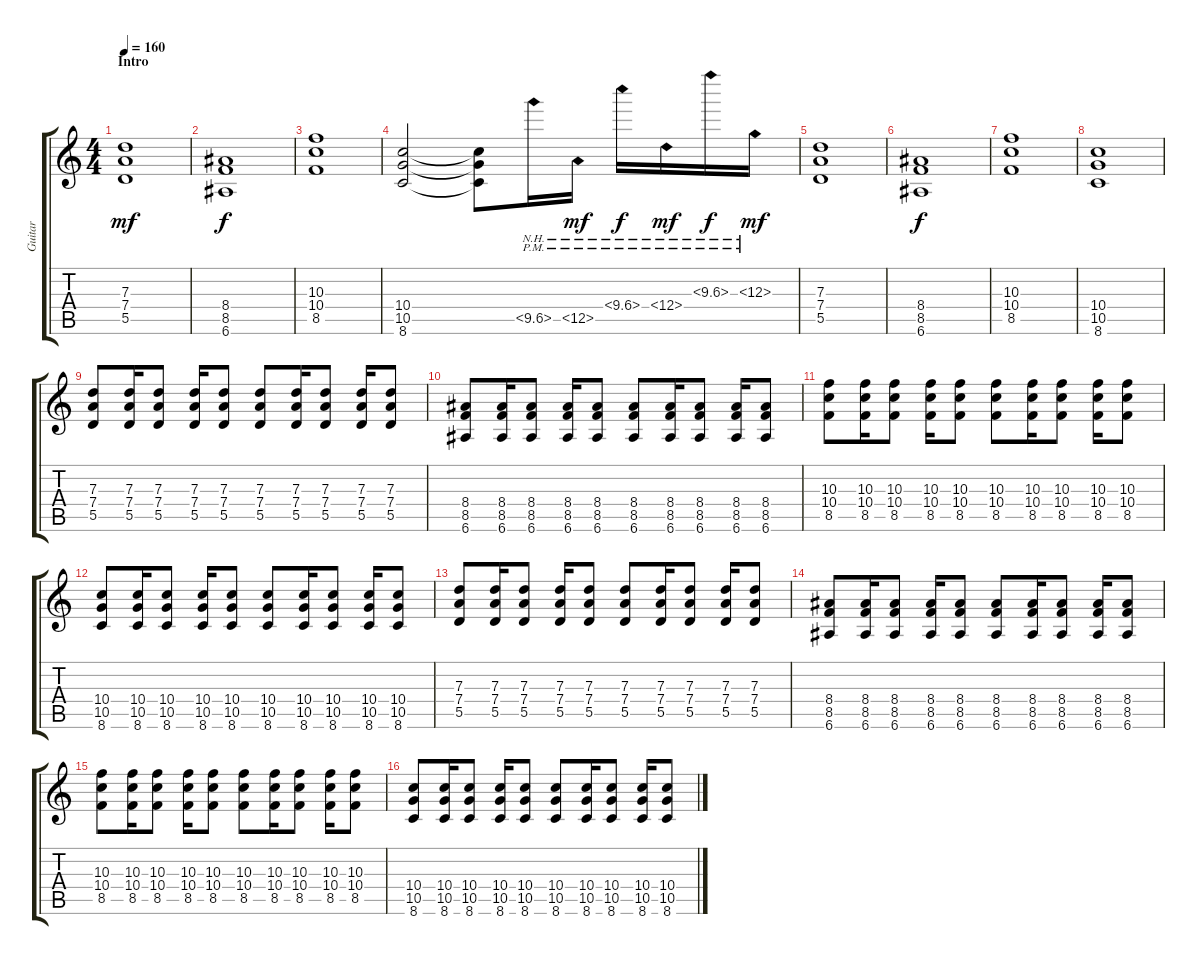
\track ("Guitar" "Guitar") {instrument distortionguitar}
\staff {score tabs}
\tuning (E4 B3 G3 D3 A2 E2) {hide}
\ts (4 4)
\section ("" "Intro")
\tempo 160
\clef g2
\ks c
(7.3 7.4 5.5).1{dy mf instrument distortionguitar} |
(8.4 8.5 6.6).1{dy f} |
(10.3 10.4 8.5).1 |
(10.4 10.5 8.6).2 (10.4{t} 10.5{t} 8.6{t}).8 10.5{nh pm}.16 12.5{nh pm}.16{dy mf} 10.4{nh pm}.16{dy f} 12.4{nh pm}.16{dy mf} 10.3{nh pm}.16{dy f} 12.3{nh pm}.16{dy mf} |
(7.3 7.4 5.5).1 |
(8.4 8.5 6.6).1{dy f} |
(10.3 10.4 8.5).1 |
(10.4 10.5 8.6).1 |
(7.3 7.4 5.5).8 (7.3 7.4 5.5).16 (7.3 7.4 5.5).8 (7.3 7.4 5.5).16 (7.3 7.4 5.5).8 (7.3 7.4 5.5).8 (7.3 7.4 5.5).16 (7.3 7.4 5.5).8 (7.3 7.4 5.5).16 (7.3 7.4 5.5).8 |
(8.4 8.5 6.6).8 (8.4 8.5 6.6).16 (8.4 8.5 6.6).8 (8.4 8.5 6.6).16 (8.4 8.5 6.6).8 (8.4 8.5 6.6).8 (8.4 8.5 6.6).16 (8.4 8.5 6.6).8 (8.4 8.5 6.6).16 (8.4 8.5 6.6).8 |
(10.3 10.4 8.5).8 (10.3 10.4 8.5).16 (10.3 10.4 8.5).8 (10.3 10.4 8.5).16 (10.3 10.4 8.5).8 (10.3 10.4 8.5).8 (10.3 10.4 8.5).16 (10.3 10.4 8.5).8 (10.3 10.4 8.5).16 (10.3 10.4 8.5).8 |
(10.4 10.5 8.6).8 (10.4 10.5 8.6).16 (10.4 10.5 8.6).8 (10.4 10.5 8.6).16 (10.4 10.5 8.6).8 (10.4 10.5 8.6).8 (10.4 10.5 8.6).16 (10.4 10.5 8.6).8 (10.4 10.5 8.6).16 (10.4 10.5 8.6).8 |
(7.3 7.4 5.5).8 (7.3 7.4 5.5).16 (7.3 7.4 5.5).8 (7.3 7.4 5.5).16 (7.3 7.4 5.5).8 (7.3 7.4 5.5).8 (7.3 7.4 5.5).16 (7.3 7.4 5.5).8 (7.3 7.4 5.5).16 (7.3 7.4 5.5).8 |
(8.4 8.5 6.6).8 (8.4 8.5 6.6).16 (8.4 8.5 6.6).8 (8.4 8.5 6.6).16 (8.4 8.5 6.6).8 (8.4 8.5 6.6).8 (8.4 8.5 6.6).16 (8.4 8.5 6.6).8 (8.4 8.5 6.6).16 (8.4 8.5 6.6).8 |
(10.3 10.4 8.5).8 (10.3 10.4 8.5).16 (10.3 10.4 8.5).8 (10.3 10.4 8.5).16 (10.3 10.4 8.5).8 (10.3 10.4 8.5).8 (10.3 10.4 8.5).16 (10.3 10.4 8.5).8 (10.3 10.4 8.5).16 (10.3 10.4 8.5).8 |
(10.4 10.5 8.6).8 (10.4 10.5 8.6).16 (10.4 10.5 8.6).8 (10.4 10.5 8.6).16 (10.4 10.5 8.6).8 (10.4 10.5 8.6).8 (10.4 10.5 8.6).16 (10.4 10.5 8.6).8 (10.4 10.5 8.6).16 (10.4 10.5 8.6).8
